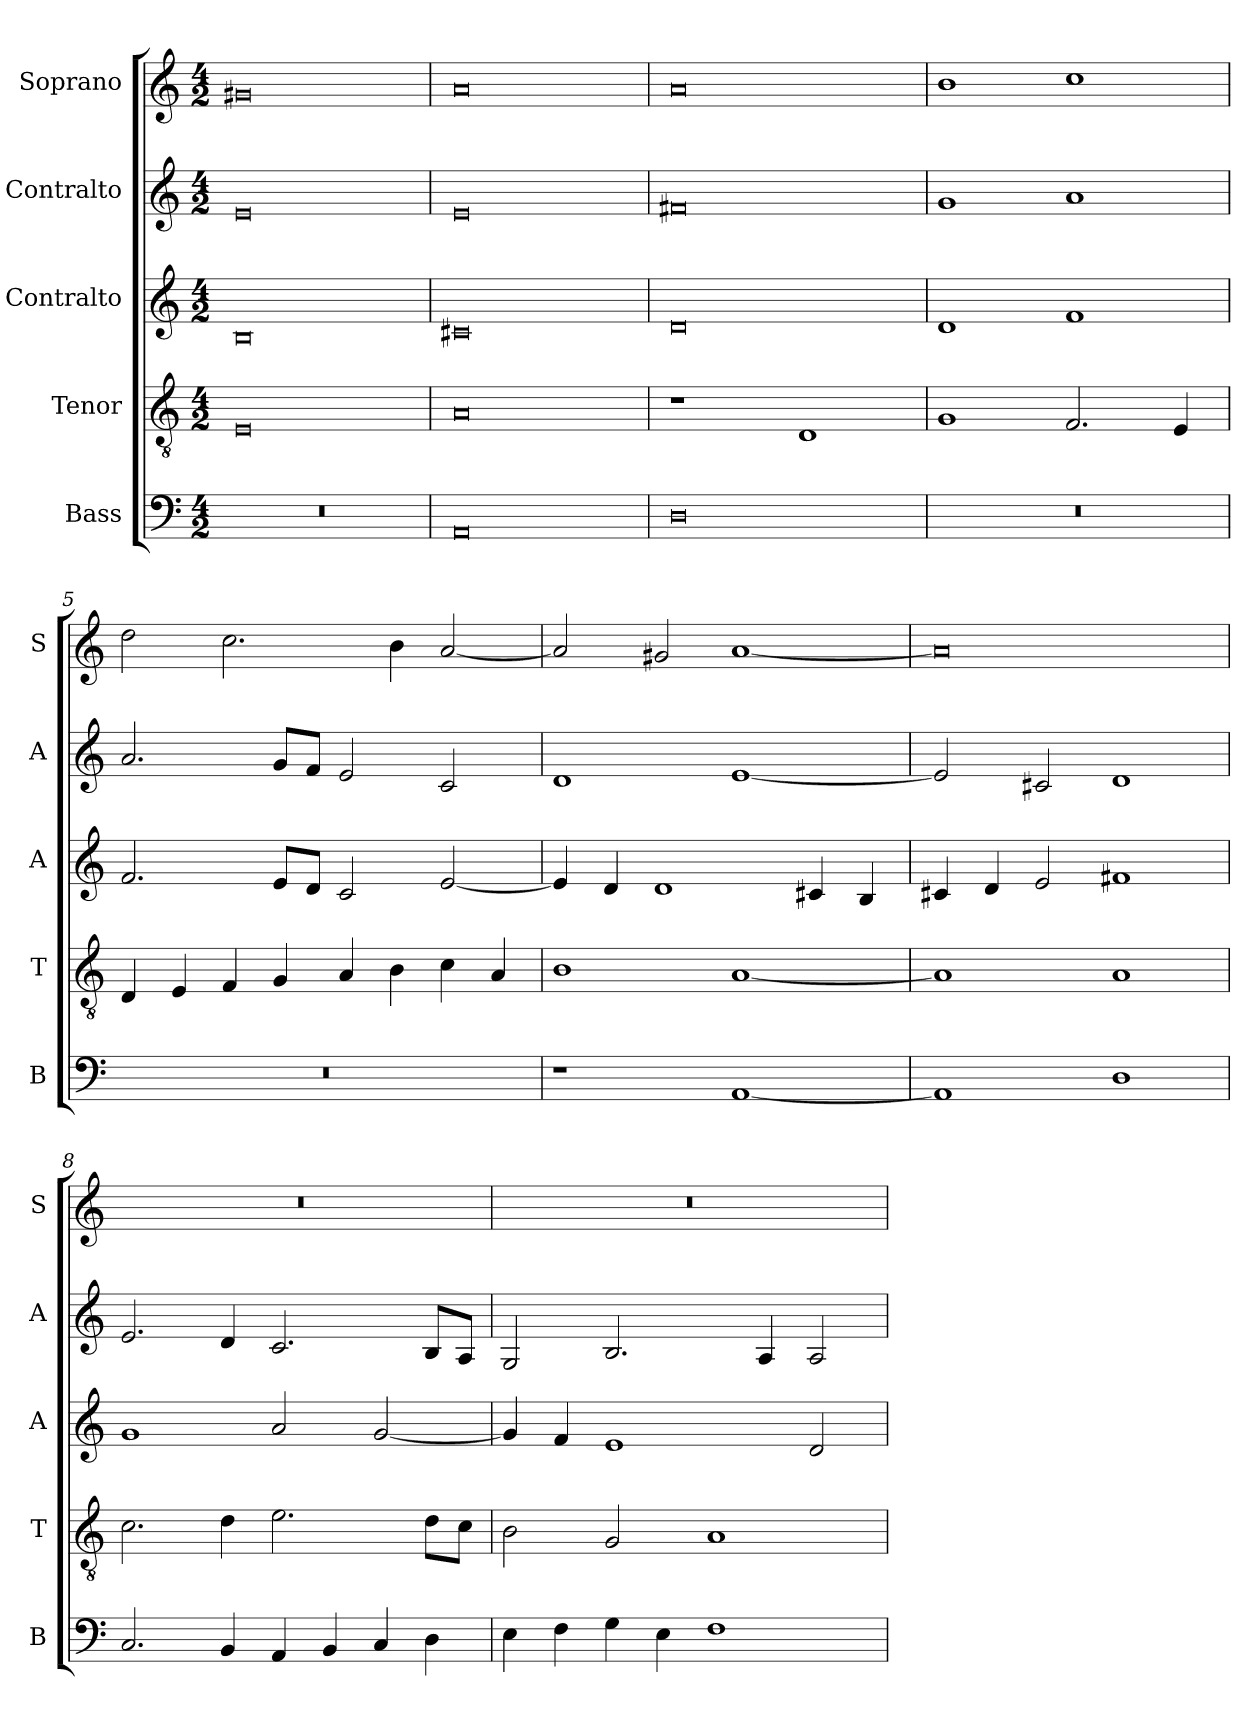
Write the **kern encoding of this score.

**kern	**kern	**kern	**kern	**kern
*part5	*part4	*part3	*part2	*part1
*staff5	*staff4	*staff3	*staff2	*staff1
*I"Bass	*I"Tenor	*I"Contralto	*I"Contralto	*I"Soprano
*I'B	*I'T	*I'A	*I'A	*I'S
*clefF4	*clefGv2	*clefG2	*clefG2	*clefG2
*k[]	*k[]	*k[]	*k[]	*k[]
*E:phr	*E:phr	*E:phr	*E:phr	*E:phr
*M4/2	*M4/2	*M4/2	*M4/2	*M4/2
=1	=1	=1	=1	=1
0r	0E	0B	0e	0g#X
=2	=2	=2	=2	=2
0AA	0A	0c#X	0e	0a
=3	=3	=3	=3	=3
0D	1r	0d	0f#X	0a
.	1D	.	.	.
=4	=4	=4	=4	=4
0r	1G	1d	1g	1b
.	2.F	1f	1a	1cc
.	4E	.	.	.
=5	=5	=5	=5	=5
0r	4D	2.f	2.a	2dd
.	4E	.	.	.
.	4F	.	.	2.cc
.	4G	8e/L	8g/L	.
.	.	8d/J	8f/J	.
.	4A	2c	2e	.
.	4B	.	.	4b
.	4c	[2e	2c	[2a
.	4A	.	.	.
=6	=6	=6	=6	=6
1r	1B	4e]	1d	2a]
.	.	4d	.	.
.	.	1d	.	2g#X
[1AA	[1A	.	[1e	[1a
.	.	4c#X	.	.
.	.	4B	.	.
=7	=7	=7	=7	=7
1AA]	1A]	4c#X	2e]	0a]
.	.	4d	.	.
.	.	2e	2c#X	.
1D	1A	1f#X	1d	.
=8	=8	=8	=8	=8
2.C	2.c	1g	2.e	0r
4BB	4d	.	4d	.
4AA	2.e	2a	2.c	.
4BB	.	.	.	.
4C	.	[2g	.	.
4D	8d\L	.	8B/L	.
.	8c\J	.	8A/J	.
=9	=9	=9	=9	=9
4E	2B	4g]	2G	0r
4F	.	4f	.	.
4G	2G	1e	2.B	.
4E	.	.	.	.
1F	1A	.	.	.
.	.	.	4A	.
.	.	2d	2A	.
=	=	=	=	=
*-	*-	*-	*-	*-
